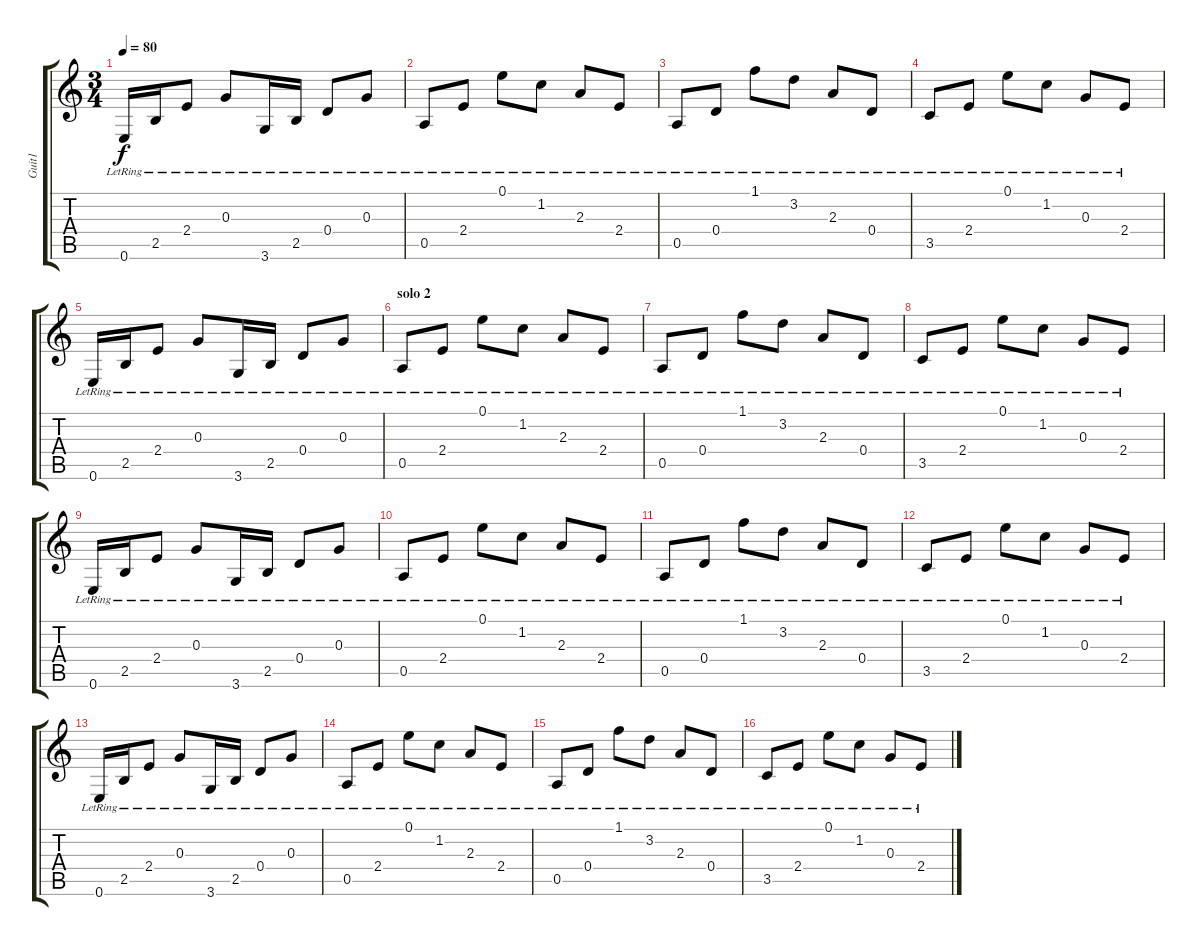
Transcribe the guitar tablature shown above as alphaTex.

\track ("Guit1" "Guit1") {instrument electricguitarclean}
\staff {score tabs}
\tuning (E4 B3 G3 D3 A2 E2) {hide}
\ts (3 4)
\tempo 80
\clef g2
\ks c
0.6{lr}.16{dy f} 2.5{lr}.16 2.4{lr}.8 0.3{lr}.8 3.6{lr}.16 2.5{lr}.16 0.4{lr}.8 0.3{lr}.8 |
0.5{lr}.8 2.4{lr}.8 0.1{lr}.8 1.2{lr}.8 2.3{lr}.8 2.4{lr}.8 |
0.5{lr}.8 0.4{lr}.8 1.1{lr}.8 3.2{lr}.8 2.3{lr}.8 0.4{lr}.8 |
3.5{lr}.8 2.4{lr}.8 0.1{lr}.8 1.2{lr}.8 0.3{lr}.8 2.4{lr}.8 |
0.6{lr}.16 2.5{lr}.16 2.4{lr}.8 0.3{lr}.8 3.6{lr}.16 2.5{lr}.16 0.4{lr}.8 0.3{lr}.8 |
\section ("" "solo 2")
0.5{lr}.8 2.4{lr}.8 0.1{lr}.8 1.2{lr}.8 2.3{lr}.8 2.4{lr}.8 |
0.5{lr}.8 0.4{lr}.8 1.1{lr}.8 3.2{lr}.8 2.3{lr}.8 0.4{lr}.8 |
3.5{lr}.8 2.4{lr}.8 0.1{lr}.8 1.2{lr}.8 0.3{lr}.8 2.4{lr}.8 |
0.6{lr}.16 2.5{lr}.16 2.4{lr}.8 0.3{lr}.8 3.6{lr}.16 2.5{lr}.16 0.4{lr}.8 0.3{lr}.8 |
0.5{lr}.8 2.4{lr}.8 0.1{lr}.8 1.2{lr}.8 2.3{lr}.8 2.4{lr}.8 |
0.5{lr}.8 0.4{lr}.8 1.1{lr}.8 3.2{lr}.8 2.3{lr}.8 0.4{lr}.8 |
3.5{lr}.8 2.4{lr}.8 0.1{lr}.8 1.2{lr}.8 0.3{lr}.8 2.4{lr}.8 |
0.6{lr}.16 2.5{lr}.16 2.4{lr}.8 0.3{lr}.8 3.6{lr}.16 2.5{lr}.16 0.4{lr}.8 0.3{lr}.8 |
0.5{lr}.8 2.4{lr}.8 0.1{lr}.8 1.2{lr}.8 2.3{lr}.8 2.4{lr}.8 |
0.5{lr}.8 0.4{lr}.8 1.1{lr}.8 3.2{lr}.8 2.3{lr}.8 0.4{lr}.8 |
3.5{lr}.8 2.4{lr}.8 0.1{lr}.8 1.2{lr}.8 0.3{lr}.8 2.4{lr}.8
